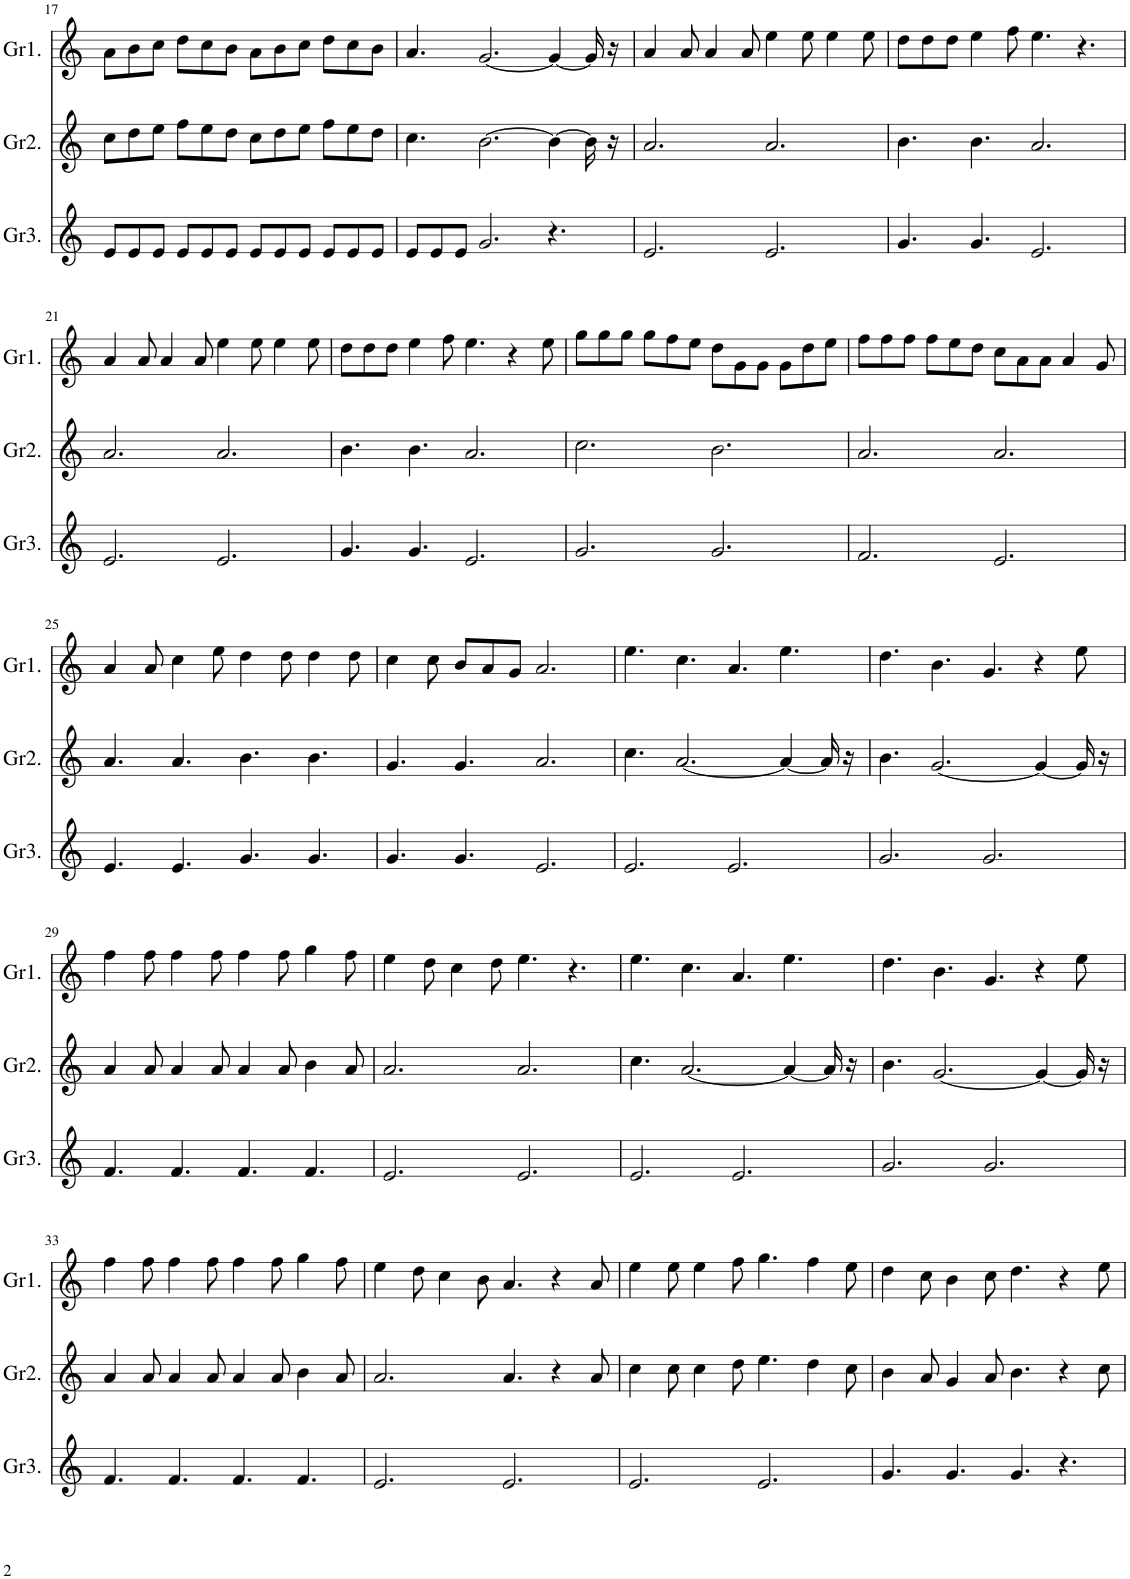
**kern	**kern	**kern
*part3	*part2	*part1
*staff3	*staff2	*staff1
*I"Gralla 3	*I"Gralla 2	*I"Gralla 1
*I'Gr3.	*I'Gr2.	*I'Gr1.
!!LO:PB:g=z
*clefG2	*clefG2	*clefG2
*k[]	*k[]	*k[]
*M12/8	*M12/8	*M12/8
=17	=17	=17
8e/L	8cc\L	8a\L
8e/	8dd\	8b\
8e/J	8ee\J	8cc\J
8e/L	8ff\L	8dd\L
8e/	8ee\	8cc\
8e/J	8dd\J	8b\J
8e/L	8cc\L	8a\L
8e/	8dd\	8b\
8e/J	8ee\J	8cc\J
8e/L	8ff\L	8dd\L
8e/	8ee\	8cc\
8e/J	8dd\J	8b\J
=18	=18	=18
8e/L	4.cc\	4.a/
8e/	.	.
8e/J	.	.
2.g/	[2.b\	[2.g/
4.r	4b\_	4g/_
.	16b\]	16g/]
.	16r	16r
=19	=19	=19
2.e/	2.a/	4a/
.	.	8a/
.	.	4a/
.	.	8a/
2.e/	2.a/	4ee\
.	.	8ee\
.	.	4ee\
.	.	8ee\
=20	=20	=20
4.g/	4.b\	8dd\L
.	.	8dd\
.	.	8dd\J
4.g/	4.b\	4ee\
.	.	8ff\
2.e/	2.a/	4.ee\
.	.	4.r
!!LO:LB:g=z
=21	=21	=21
2.e/	2.a/	4a/
.	.	8a/
.	.	4a/
.	.	8a/
2.e/	2.a/	4ee\
.	.	8ee\
.	.	4ee\
.	.	8ee\
=22	=22	=22
4.g/	4.b\	8dd\L
.	.	8dd\
.	.	8dd\J
4.g/	4.b\	4ee\
.	.	8ff\
2.e/	2.a/	4.ee\
.	.	4r
.	.	8ee\
=23	=23	=23
2.g/	2.cc\	8gg\L
.	.	8gg\
.	.	8gg\J
.	.	8gg\L
.	.	8ff\
.	.	8ee\J
2.g/	2.b\	8dd\L
.	.	8g\
.	.	8g\J
.	.	8g\L
.	.	8dd\
.	.	8ee\J
=24	=24	=24
2.f/	2.a/	8ff\L
.	.	8ff\
.	.	8ff\J
.	.	8ff\L
.	.	8ee\
.	.	8dd\J
2.e/	2.a/	8cc\L
.	.	8a\
.	.	8a\J
.	.	4a/
.	.	8g/
!!LO:LB:g=z
=25	=25	=25
4.e/	4.a/	4a/
.	.	8a/
4.e/	4.a/	4cc\
.	.	8ee\
4.g/	4.b\	4dd\
.	.	8dd\
4.g/	4.b\	4dd\
.	.	8dd\
=26	=26	=26
4.g/	4.g/	4cc\
.	.	8cc\
4.g/	4.g/	8b/L
.	.	8a/
.	.	8g/J
2.e/	2.a/	2.a/
=27	=27	=27
2.e/	4.cc\	4.ee\
.	[2.a/	4.cc\
2.e/	.	4.a/
.	4a/_	4.ee\
.	16a/]	.
.	16r	.
=28	=28	=28
2.g/	4.b\	4.dd\
.	[2.g/	4.b\
2.g/	.	4.g/
.	4g/_	4r
.	16g/]	8ee\
.	16r	.
!!LO:LB:g=z
=29	=29	=29
4.f/	4a/	4ff\
.	8a/	8ff\
4.f/	4a/	4ff\
.	8a/	8ff\
4.f/	4a/	4ff\
.	8a/	8ff\
4.f/	4b\	4gg\
.	8a/	8ff\
=30	=30	=30
2.e/	2.a/	4ee\
.	.	8dd\
.	.	4cc\
.	.	8dd\
2.e/	2.a/	4.ee\
.	.	4.r
=31	=31	=31
2.e/	4.cc\	4.ee\
.	[2.a/	4.cc\
2.e/	.	4.a/
.	4a/_	4.ee\
.	16a/]	.
.	16r	.
=32	=32	=32
2.g/	4.b\	4.dd\
.	[2.g/	4.b\
2.g/	.	4.g/
.	4g/_	4r
.	16g/]	8ee\
.	16r	.
!!LO:LB:g=z
=33	=33	=33
4.f/	4a/	4ff\
.	8a/	8ff\
4.f/	4a/	4ff\
.	8a/	8ff\
4.f/	4a/	4ff\
.	8a/	8ff\
4.f/	4b\	4gg\
.	8a/	8ff\
=34	=34	=34
2.e/	2.a/	4ee\
.	.	8dd\
.	.	4cc\
.	.	8b\
2.e/	4.a/	4.a/
.	4r	4r
.	8a/	8a/
=35	=35	=35
2.e/	4cc\	4ee\
.	8cc\	8ee\
.	4cc\	4ee\
.	8dd\	8ff\
2.e/	4.ee\	4.gg\
.	4dd\	4ff\
.	8cc\	8ee\
=36	=36	=36
4.g/	4b\	4dd\
.	8a/	8cc\
4.g/	4g/	4b\
.	8a/	8cc\
4.g/	4.b\	4.dd\
4.r	4r	4r
.	8cc\	8ee\
=	=	=
*-	*-	*-
